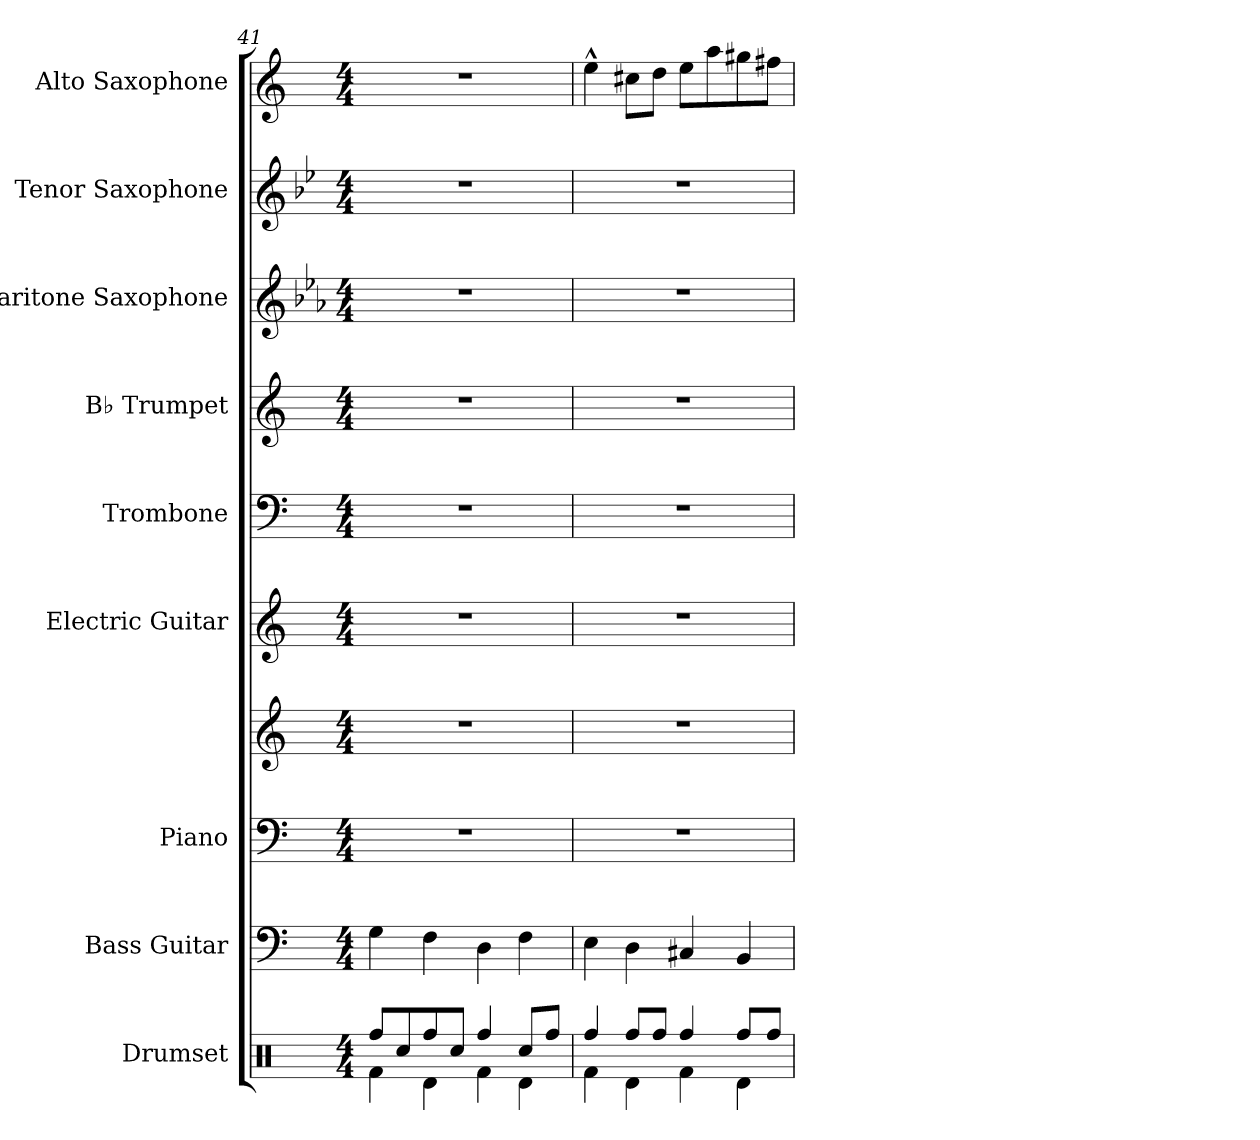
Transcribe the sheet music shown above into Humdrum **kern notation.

**kern	**kern	**kern	**kern	**kern	**kern	**kern	**kern	**kern	**kern
*part9	*part8	*part7	*part7	*part6	*part5	*part4	*part3	*part2	*part1
*staff10	*staff9	*staff8	*staff7	*staff6	*staff5	*staff4	*staff3	*staff2	*staff1
*I"Drumset	*I"Bass Guitar	*I"Piano	*	*I"Electric Guitar	*I"Trombone	*I"B♭ Trumpet	*I"Baritone Saxophone	*I"Tenor Saxophone	*I"Alto Saxophone
*I'D. Set	*I'B. Guit.	*I'Pno.	*	*I'El. Guit.	*I'Tbn.	*I'B♭ Tpt.	*I'Bar. Sax.	*I'T. Sax.	*I'A. Sax.
*clefX	*clefF4	*clefF4	*clefG2	*clefG2	*clefF4	*clefG2	*clefG2	*clefG2	*clefG2
*	*ITrd7c12	*	*	*	*	*ITrd1c2	*ITrd12c21	*ITrd8c14	*ITrd5c9
*k[]	*k[]	*k[]	*k[]	*k[]	*k[]	*k[b-e-]	*k[b-e-a-]	*k[b-e-]	*k[b-e-a-]
*M4/4	*M4/4	*M4/4	*M4/4	*M4/4	*M4/4	*M4/4	*M4/4	*M4/4	*M4/4
=41	=41	=41	=41	=41	=41	=41	=41	=41	=41
*^	*	*	*	*	*	*	*	*	*
8Rff/L	4Rf\	4GG\	1r	1r	1r	1r	1r	1r	1r	1r
8Rcc/	.	.	.	.	.	.	.	.	.	.
8Rff/	4Rd\	4FF\	.	.	.	.	.	.	.	.
8Rcc/J	.	.	.	.	.	.	.	.	.	.
4Rff/	4Rf\	4DD\	.	.	.	.	.	.	.	.
8Rcc/L	4Rd\	4FF\	.	.	.	.	.	.	.	.
8Rff/J	.	.	.	.	.	.	.	.	.	.
=42	=42	=42	=42	=42	=42	=42	=42	=42	=42	=42
4Rff/	4Rf\	4EE\	1r	1r	1r	1r	1r	1r	1r	4g^^\
8Rff/L	4Rd\	4DD\	.	.	.	.	.	.	.	8en\L
8Rff/J	.	.	.	.	.	.	.	.	.	8f\J
4Rff/	4Rf\	4CC#X/	.	.	.	.	.	.	.	8g\L
.	.	.	.	.	.	.	.	.	.	8cc\
8Rff/L	4Rd\	4BBB/	.	.	.	.	.	.	.	8bn\
8Rff/J	.	.	.	.	.	.	.	.	.	8an\J
*v	*v	*	*	*	*	*	*	*	*	*
=	=	=	=	=	=	=	=	=	=
*-	*-	*-	*-	*-	*-	*-	*-	*-	*-
